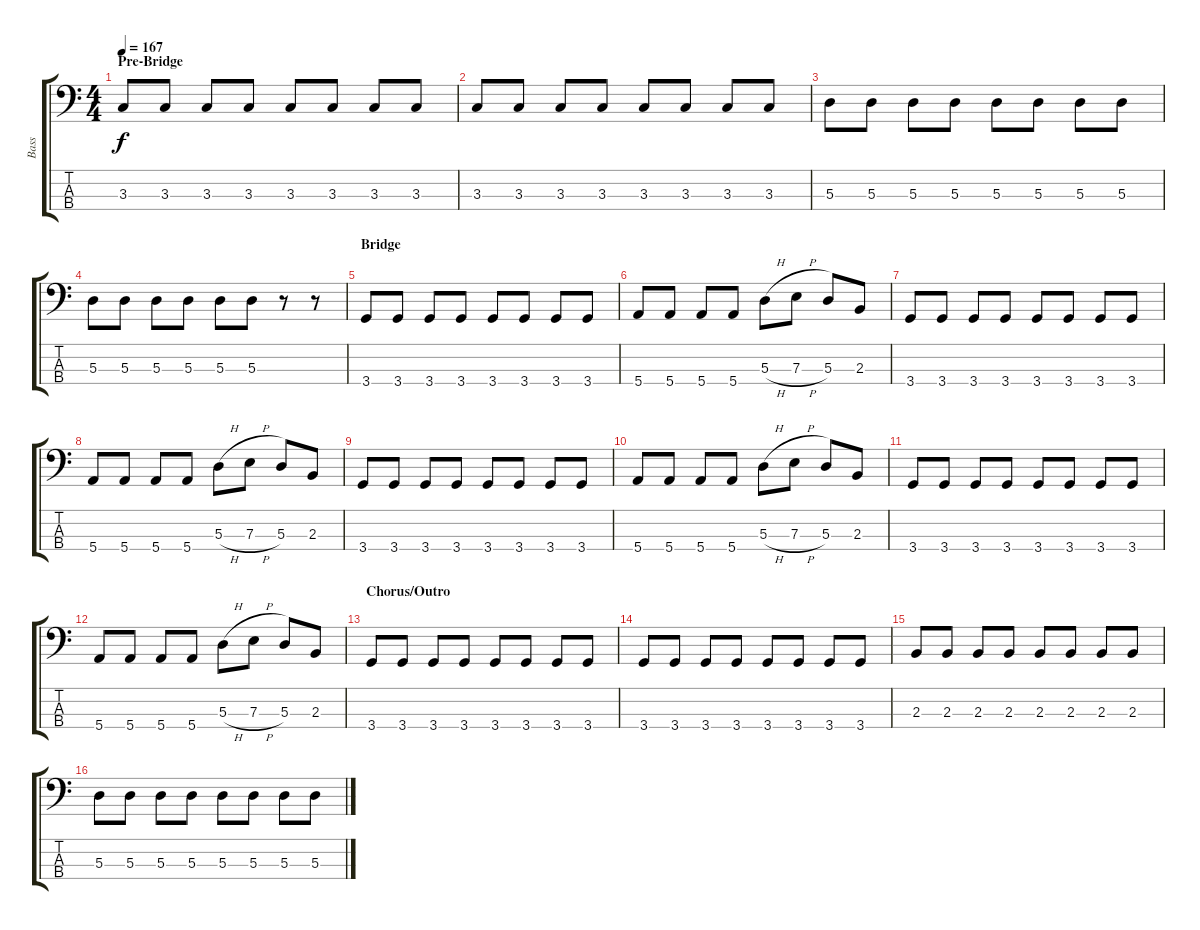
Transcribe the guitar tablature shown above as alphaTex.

\track ("Bass" "Bass") {instrument electricbasspick}
\staff {score tabs}
\tuning (G2 D2 A1 E1) {hide}
\ts (4 4)
\section ("" "Pre-Bridge")
\tempo 167
\clef f4
\ks c
3.3.8{dy f} 3.3.8 3.3.8 3.3.8 3.3.8 3.3.8 3.3.8 3.3.8 |
3.3.8 3.3.8 3.3.8 3.3.8 3.3.8 3.3.8 3.3.8 3.3.8 |
5.3.8 5.3.8 5.3.8 5.3.8 5.3.8 5.3.8 5.3.8 5.3.8 |
5.3.8 5.3.8 5.3.8 5.3.8 5.3.8 5.3.8 r.8 r.8 |
\section ("" "Bridge")
3.4.8 3.4.8 3.4.8 3.4.8 3.4.8 3.4.8 3.4.8 3.4.8 |
5.4.8 5.4.8 5.4.8 5.4.8 5.3{h}.8 7.3{h}.8 5.3.8 2.3.8 |
3.4.8 3.4.8 3.4.8 3.4.8 3.4.8 3.4.8 3.4.8 3.4.8 |
5.4.8 5.4.8 5.4.8 5.4.8 5.3{h}.8 7.3{h}.8 5.3.8 2.3.8 |
3.4.8 3.4.8 3.4.8 3.4.8 3.4.8 3.4.8 3.4.8 3.4.8 |
5.4.8 5.4.8 5.4.8 5.4.8 5.3{h}.8 7.3{h}.8 5.3.8 2.3.8 |
3.4.8 3.4.8 3.4.8 3.4.8 3.4.8 3.4.8 3.4.8 3.4.8 |
5.4.8 5.4.8 5.4.8 5.4.8 5.3{h}.8 7.3{h}.8 5.3.8 2.3.8 |
\section ("" "Chorus/Outro")
3.4.8 3.4.8 3.4.8 3.4.8 3.4.8 3.4.8 3.4.8 3.4.8 |
3.4.8 3.4.8 3.4.8 3.4.8 3.4.8 3.4.8 3.4.8 3.4.8 |
2.3.8 2.3.8 2.3.8 2.3.8 2.3.8 2.3.8 2.3.8 2.3.8 |
5.3.8 5.3.8 5.3.8 5.3.8 5.3.8 5.3.8 5.3.8 5.3.8
